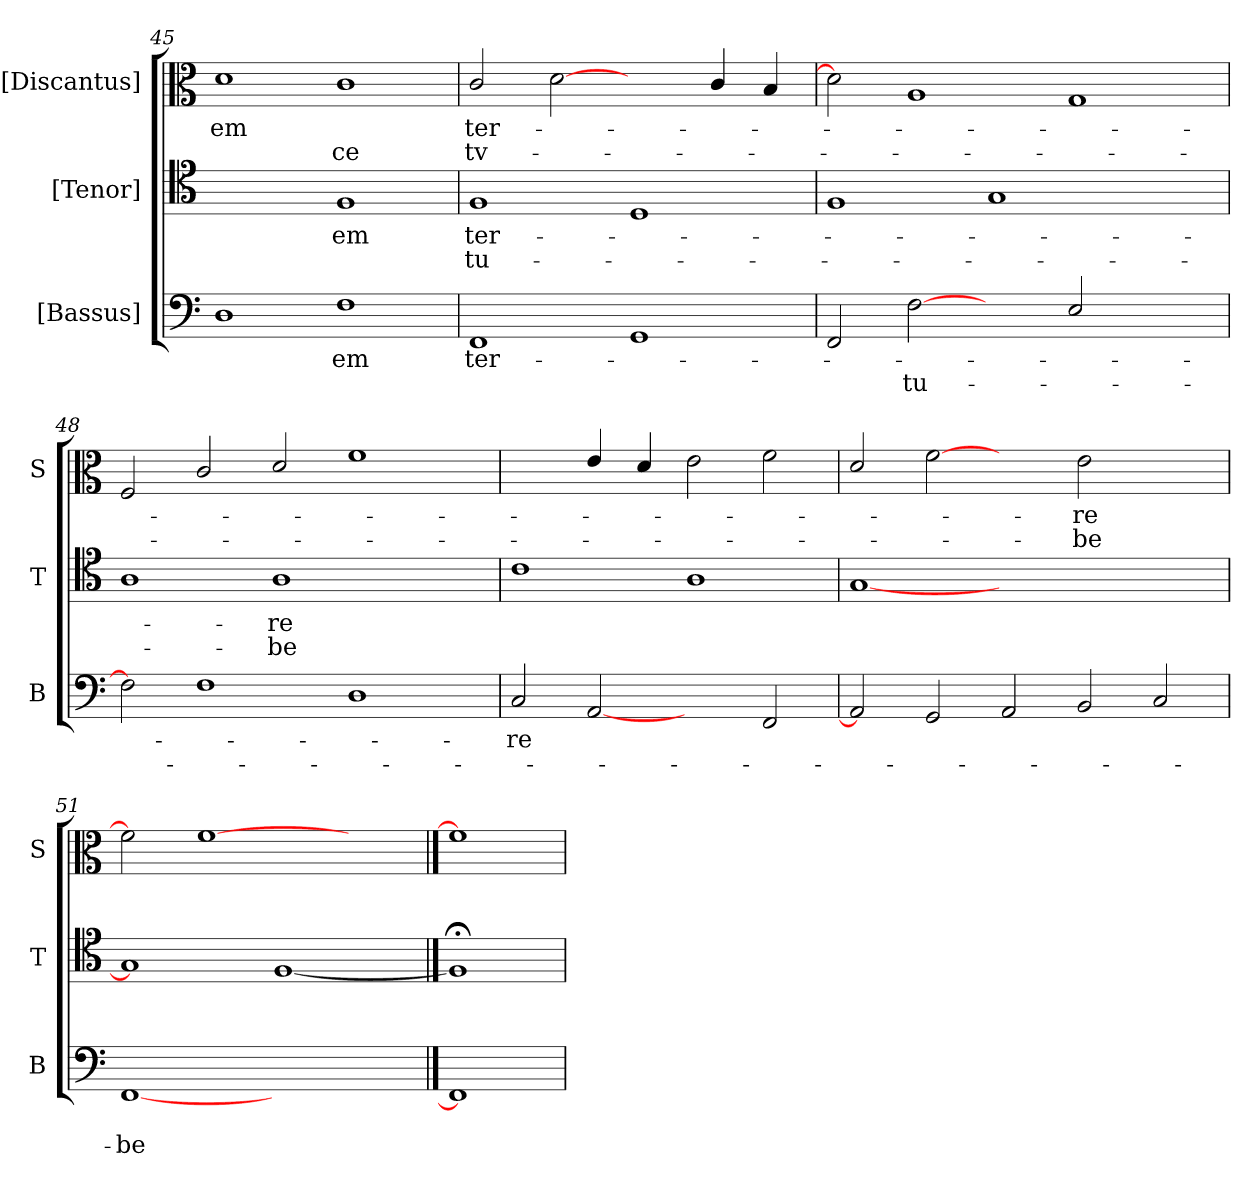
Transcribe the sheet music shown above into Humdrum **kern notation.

**kern	**text	**text	**kern	**text	**text	**kern	**text	**text
*part3	*part3	*part3	*part2	*part2	*part2	*part1	*part1	*part1
*staff3	*staff3	*staff3	*staff2	*staff2	*staff2	*staff1	*staff1	*staff1
*I"[Bassus]	*	*	*I"[Tenor]	*	*	*I"[Discantus]	*	*
*I'B	*	*	*I'T	*	*	*I'S	*	*
*clefF4	*	*	*clefC4	*	*	*clefC3	*	*
*k[]	*	*	*k[]	*	*	*k[]	*	*
=45	=45	=45	=45	=45	=45	=45	=45	=45
1D	.	.	1ryy	.	.	1d	-em	.
1F	-em	.	1F	-em	.	1c	.	-ce
=46	=46	=46	=46	=46	=46	=46	=46	=46
1FF	ter-	.	1F	ter-	tu-	2c/	ter-	tv-
.	.	.	.	.	.	[2d	.	.
1GG	.	.	1D	.	.	2ryy	.	.
.	.	.	.	.	.	4c/	.	.
.	.	.	.	.	.	4B/	.	.
=47	=47	=47	=47	=47	=47	=47	=47	=47
2FF/	.	.	1F	.	.	2d]	.	.
[2F	.	tu-	.	.	.	1A	.	.
2ryy	.	.	1G	.	.	.	.	.
2E/	.	.	.	.	.	1G	.	.
2ryy	.	.	2ryy	.	.	.	.	.
=48	=48	=48	=48	=48	=48	=48	=48	=48
2F]	.	.	1A	.	.	2F/	.	.
1F	.	.	.	.	.	2c/	.	.
.	.	.	1A	-re	-be	2d/	.	.
1D	.	.	.	.	.	1f	.	.
.	.	.	2ryy	.	.	.	.	.
=49	=49	=49	=49	=49	=49	=49	=49	=49
2C/	-re	.	1c	.	.	2ryy	.	.
[2AA	.	.	.	.	.	4e/	.	.
.	.	.	.	.	.	4d/	.	.
2ryy	.	.	1A	.	.	2e\	.	.
2FF/	.	.	.	.	.	2f\	.	.
=50	=50	=50	=50	=50	=50	=50	=50	=50
2AA]	.	.	[1G	.	.	2d/	.	.
2GG/	.	.	.	.	.	[2f	.	.
2AA/	.	.	1.ryy	.	.	2ryy	.	.
2BB/	.	.	.	.	.	2e\	-re	-be
2C/	.	.	.	.	.	2ryy	.	.
=51	=51	=51	=51	=51	=51	=51	=51	=51
[1FF	.	-be	1G]	.	.	2f]	.	.
.	.	.	.	.	.	[1f	.	.
1ryy	.	.	[1F	.	.	.	.	.
.	.	.	.	.	.	2ryy	.	.
==52	==52	==52	==52	==52	==52	==52	==52	==52
1FF]	.	.	1F;<]	.	.	1f]	.	.
=	=	=	=	=	=	=	=	=
*-	*-	*-	*-	*-	*-	*-	*-	*-
